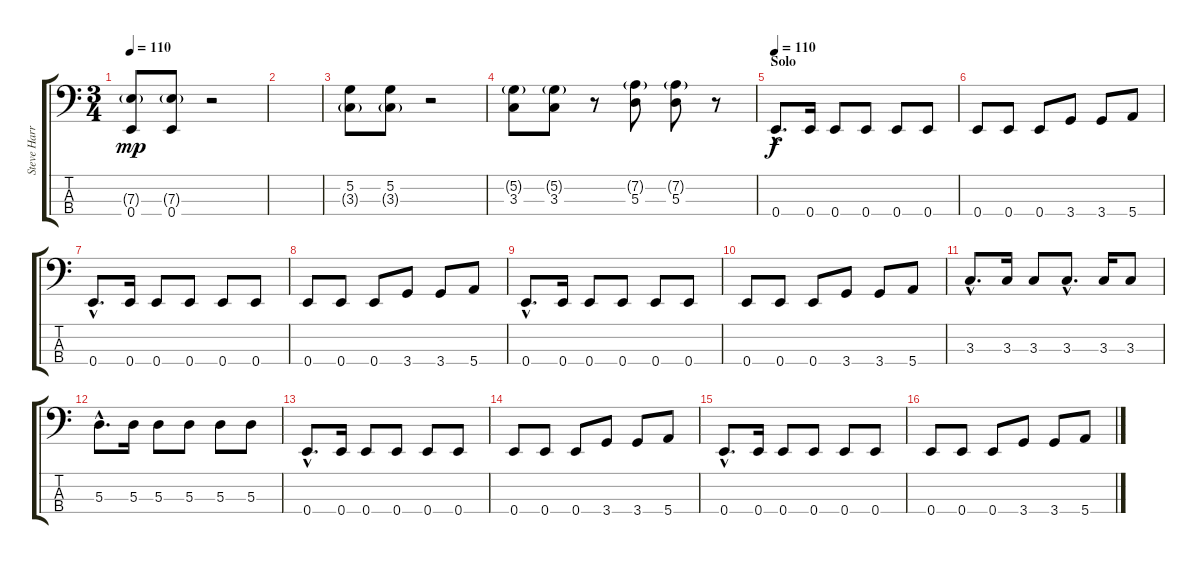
\track ("Steve Harris" "Steve Harr") {instrument slapbass2}
\staff {score tabs}
\tuning (G2 D2 A1 E1) {hide}
\ts (3 4)
\tempo 110
\clef f4
\ks c
(7.3{g} 0.4).8{dy mp instrument electricbassfinger} (7.3{g} 0.4).8 r.2 |
|
(5.2 3.3{g}).8{instrument electricbassfinger} (5.2 3.3{g}).8 r.2 |
(5.2{g} 3.3).8 (5.2{g} 3.3).8 r.8 (7.2{g} 5.3).8 (7.2{g} 5.3).8 r.8 |
\section ("" "Solo")
\tempo 110
0.4{hac}.8{d dy f} 0.4.16 0.4.8 0.4.8 0.4.8 0.4.8 |
0.4.8 0.4.8 0.4.8 3.4.8 3.4.8 5.4.8 |
0.4{hac}.8{d} 0.4.16 0.4.8 0.4.8 0.4.8 0.4.8 |
0.4.8 0.4.8 0.4.8 3.4.8 3.4.8 5.4.8 |
0.4{hac}.8{d} 0.4.16 0.4.8 0.4.8 0.4.8 0.4.8 |
0.4.8 0.4.8 0.4.8 3.4.8 3.4.8 5.4.8 |
3.3{hac}.8{d} 3.3.16 3.3.8 3.3{hac}.8{d} 3.3.16 3.3.8 |
5.3{hac}.8{d} 5.3.16 5.3.8 5.3.8 5.3.8 5.3.8 |
0.4{hac}.8{d instrument slapbass2} 0.4.16 0.4.8 0.4.8 0.4.8 0.4.8 |
0.4.8 0.4.8 0.4.8 3.4.8 3.4.8 5.4.8 |
0.4{hac}.8{d} 0.4.16 0.4.8 0.4.8 0.4.8 0.4.8 |
0.4.8 0.4.8 0.4.8 3.4.8 3.4.8 5.4.8
